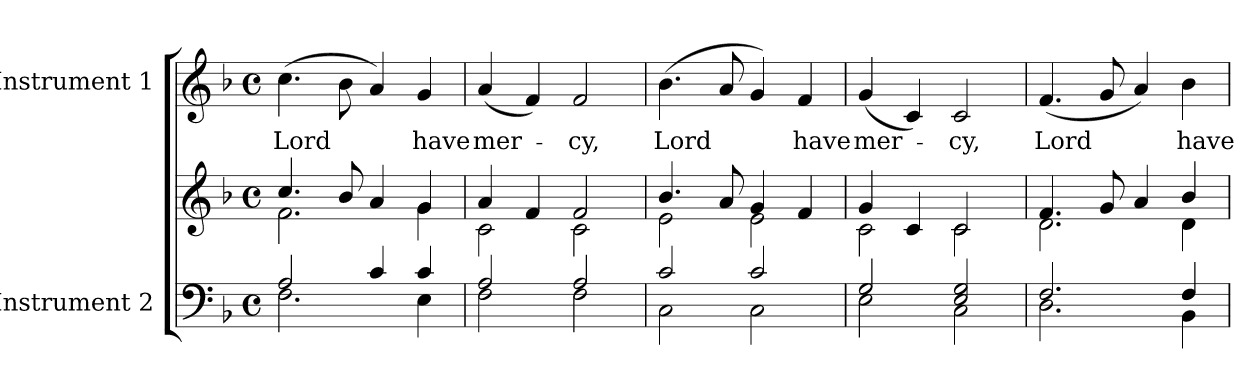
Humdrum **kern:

**kern	**kern	**kern	**text
*part2	*part2	*part1	*part1
*staff3	*staff2	*staff1	*staff1
*I"Instrument 2	*	*I"Instrument 1	*
!!LO:PB:g=z
*stria5	*stria5	*stria5	*
*clefF4	*clefG2	*clefG2	*
*k[b-]	*k[b-]	*k[b-]	*
*F:	*F:	*F:	*
*M4/4	*M4/4	*M4/4	*
*met(c)	*met(c)	*met(c)	*
=1	=1	=1	=1
*^	*^	*	*
!	!	!	!	!	!LO:LY:b
2A/	2.F\	4.cc/	2.f\	(>4.cc\	Lord
.	.	8b-/	.	8b-\	.
4c/	.	4a/	.	4a/)	.
!	!	!	!	!	!LO:LY:b:cj
4c/	4E\	4g/	4g\	4g/	have
=2	=2	=2	=2	=2	=2
!	!	!	!	!	!LO:LY:b:cj
2A/	2F\	4a/	2c\	(<4a/	mer-
.	.	4f/	.	4f/)	.
!	!	!	!	!	!LO:LY:b:cj
2A/	2F\	2f/	2c\	2f/	-cy,
=3	=3	=3	=3	=3	=3
!	!	!	!	!	!LO:LY:b
2c/	2C\	4.b-/	2e\	(>4.b-\	Lord
.	.	8a/	.	8a/	.
2c/	2C\	4g/	2e\	4g/)	.
!	!	!	!	!	!LO:LY:b:cj
.	.	4f/	.	4f/	have
=4	=4	=4	=4	=4	=4
!	!	!	!	!	!LO:LY:b:cj
2G/	2E\	4g/	2c\	(<4g/	mer-
.	.	4c/	.	4c/)	.
!	!	!	!	!	!LO:LY:b:cj
2G/ 2E/	2C\	2c/	2c\	2c/	-cy,
=5	=5	=5	=5	=5	=5
!	!	!	!	!	!LO:LY:b
2.F/	2.D\	4.f/	2.d\	(<4.f/	Lord
.	.	8g/	.	8g/	.
.	.	4a/	.	4a/)	.
!	!	!	!	!	!LO:LY:b:cj
4F/	4BB-\	4b-/	4d\	4b-\	have
*v	*v	*	*	*	*
*	*v	*v	*	*
=	=	=	=
*-	*-	*-	*-
